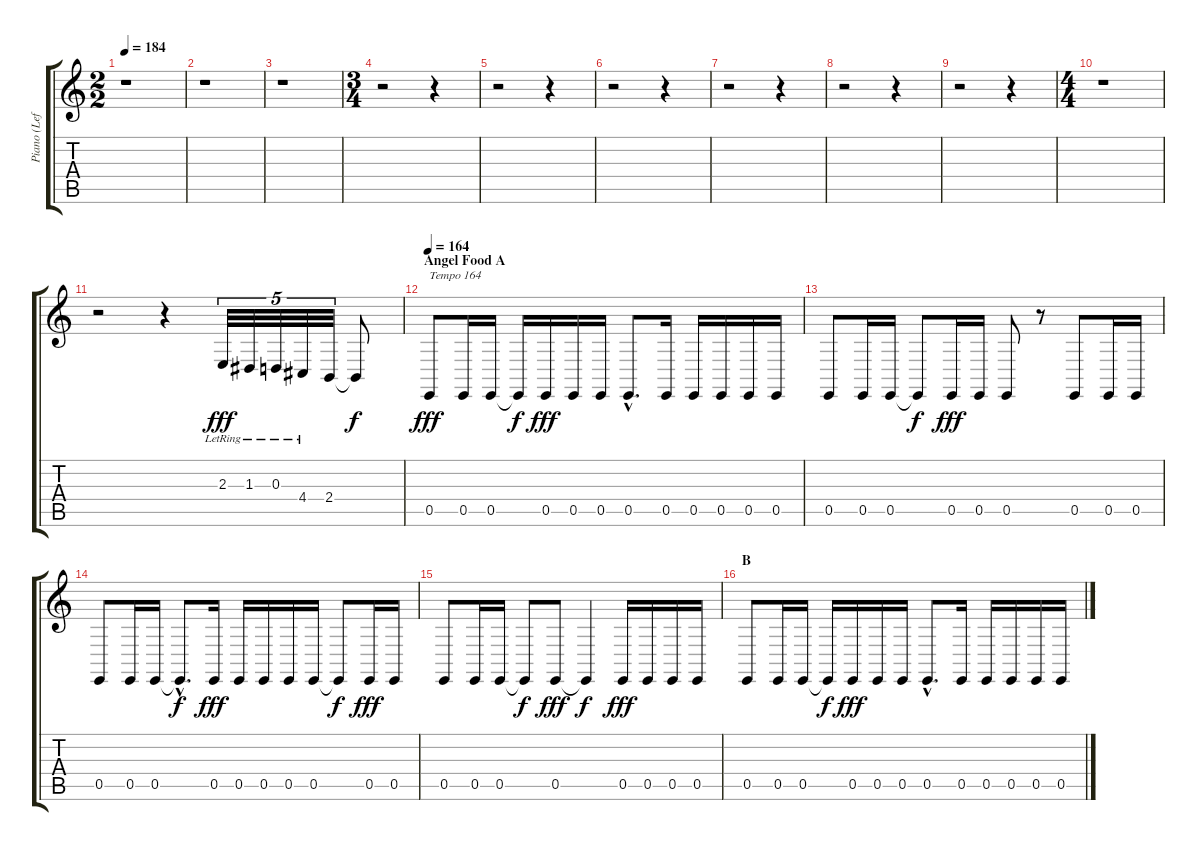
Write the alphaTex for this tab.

\track ("Piano (Left Hand)" "Piano (Lef") {instrument acousticgrandpiano}
\staff {score tabs}
\tuning (C4 G3 D3 A2 E2 B1) {hide}
\ts (2 2)
\tempo 184
\clef g2
\ks c
r.1{dy fff} |
r.1 |
r.1 |
\ts (3 4)
r.2 r.4 |
r.2 r.4 |
r.2 r.4 |
r.2 r.4 |
r.2 r.4 |
r.2 r.4 |
\ts (4 4)
r.1 |
r.2 r.4 2.3{lr}.32{tu (5 4)} 1.3{lr}.32{tu (5 4)} 0.3{lr}.32{tu (5 4)} 4.4{lr}.32{tu (5 4)} 2.4.32{tu (5 4)} 2.4{t}.8{dy f} |
\section ("" "Angel Food A")
\tempo 164
0.5.8{txt "Tempo 164" dy fff} 0.5.16 0.5.16 0.5{t}.16{dy f} 0.5.16{dy fff} 0.5.16 0.5.16 0.5{hac}.8{d} 0.5.16 0.5.16 0.5.16 0.5.16 0.5.16 |
0.5.8 0.5.16 0.5.16 0.5{t}.8{dy f} 0.5.16{dy fff} 0.5.16 0.5.8 r.8 0.5.8 0.5.16 0.5.16 |
0.5.8 0.5.16 0.5.16 0.5{hac t}.8{d dy f} 0.5.16{dy fff} 0.5.16 0.5.16 0.5.16 0.5.16 0.5{t}.8{dy f} 0.5.16{dy fff} 0.5.16 |
0.5.8 0.5.16 0.5.16 0.5{t}.8{dy f} 0.5.8{dy fff} 0.5{t}.4{dy f} 0.5.16{dy fff} 0.5.16 0.5.16 0.5.16 |
\section ("" "B")
0.5.8 0.5.16 0.5.16 0.5{t}.16{dy f} 0.5.16{dy fff} 0.5.16 0.5.16 0.5{hac}.8{d} 0.5.16 0.5.16 0.5.16 0.5.16 0.5.16
